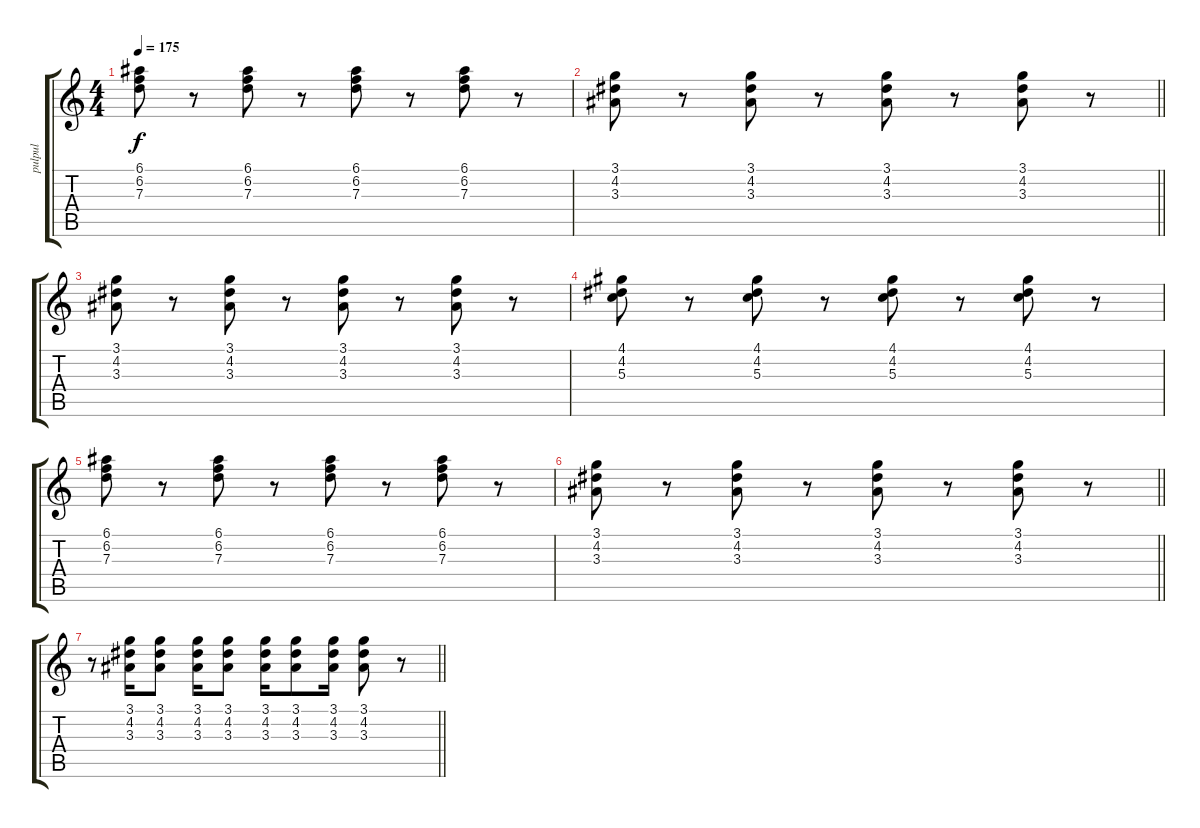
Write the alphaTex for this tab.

\track ("pulpul" "pulpul") {instrument electricguitarclean}
\staff {score tabs}
\tuning (E4 B3 G3 D3 A2 E2) {hide}
\ts (4 4)
\tempo 175
\clef g2
\ks c
(6.1 6.2 7.3).8{dy f} r.8 (6.1 6.2 7.3).8 r.8 (6.1 6.2 7.3).8 r.8 (6.1 6.2 7.3).8 r.8 |
\barLineRight lightlight
(3.1 4.2 3.3).8 r.8 (3.1 4.2 3.3).8 r.8 (3.1 4.2 3.3).8 r.8 (3.1 4.2 3.3).8 r.8 |
(3.1 4.2 3.3).8 r.8 (3.1 4.2 3.3).8 r.8 (3.1 4.2 3.3).8 r.8 (3.1 4.2 3.3).8 r.8 |
(4.1 4.2 5.3).8 r.8 (4.1 4.2 5.3).8 r.8 (4.1 4.2 5.3).8 r.8 (4.1 4.2 5.3).8 r.8 |
(6.1 6.2 7.3).8 r.8 (6.1 6.2 7.3).8 r.8 (6.1 6.2 7.3).8 r.8 (6.1 6.2 7.3).8 r.8 |
\barLineRight lightlight
(3.1 4.2 3.3).8 r.8 (3.1 4.2 3.3).8 r.8 (3.1 4.2 3.3).8 r.8 (3.1 4.2 3.3).8 r.8 |
\barLineRight lightlight
r.8 (3.1 4.2 3.3).16 (3.1 4.2 3.3).8 (3.1 4.2 3.3).16 (3.1 4.2 3.3).8 (3.1 4.2 3.3).16 (3.1 4.2 3.3).8 (3.1 4.2 3.3).16 (3.1 4.2 3.3).8 r.8
